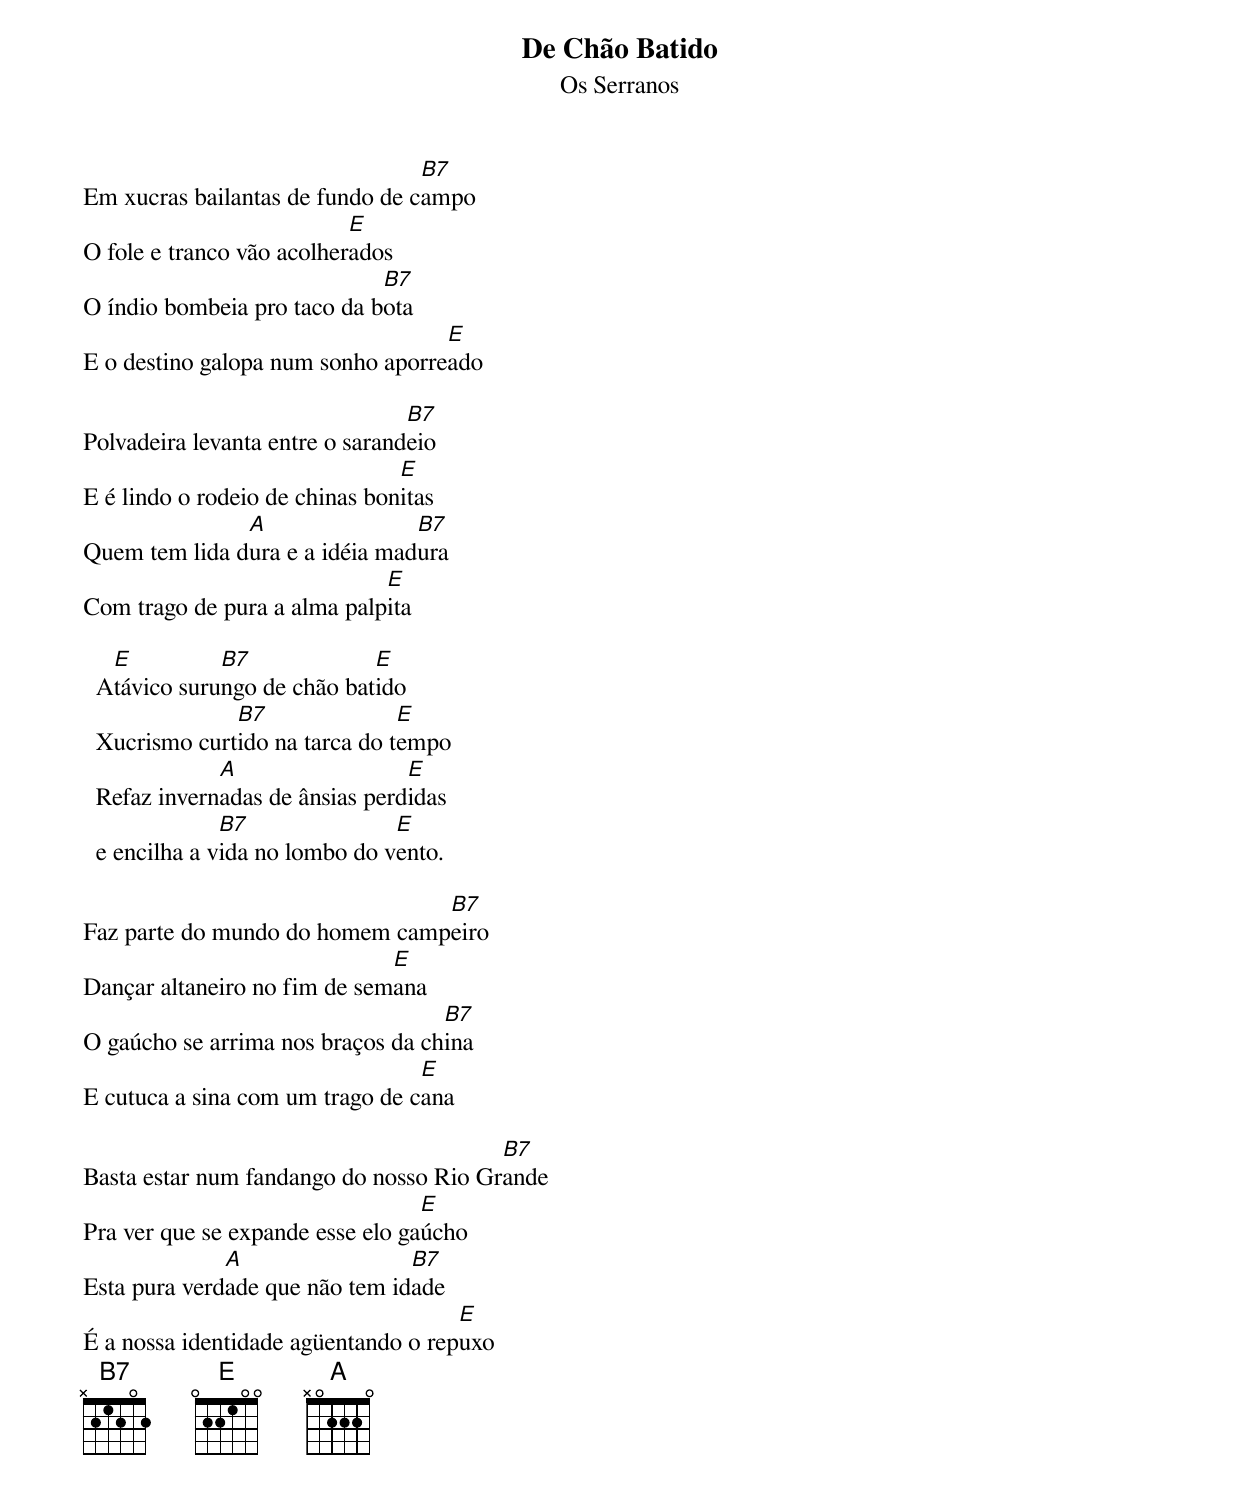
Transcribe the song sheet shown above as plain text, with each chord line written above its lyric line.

De Chão Batido
Os Serranos

                                 B7
Em xucras bailantas de fundo de campo
                           E
O fole e tranco vão acolherados
                             B7
O índio bombeia pro taco da bota
                                   E
E o destino galopa num sonho aporreado

                                 B7
Polvadeira levanta entre o sarandeio
                                E
E é lindo o rodeio de chinas bonitas
               A                B7
Quem tem lida dura e a idéia madura
                             E
Com trago de pura a alma palpita

   E          B7             E
  Atávico surungo de chão batido
               B7               E
  Xucrismo curtido na tarca do tempo
              A                  E
  Refaz invernadas de ânsias perdidas
               B7               E
  e encilha a vida no lombo do vento.

                                B7
Faz parte do mundo do homem campeiro
                              E
Dançar altaneiro no fim de semana
                                   B7
O gaúcho se arrima nos braços da china
                                 E
E cutuca a sina com um trago de cana

                                        B7
Basta estar num fandango do nosso Rio Grande
                                  E
Pra ver que se expande esse elo gaúcho
              A                 B7
Esta pura verdade que não tem idade
                                     E
É a nossa identidade agüentando o repuxo
